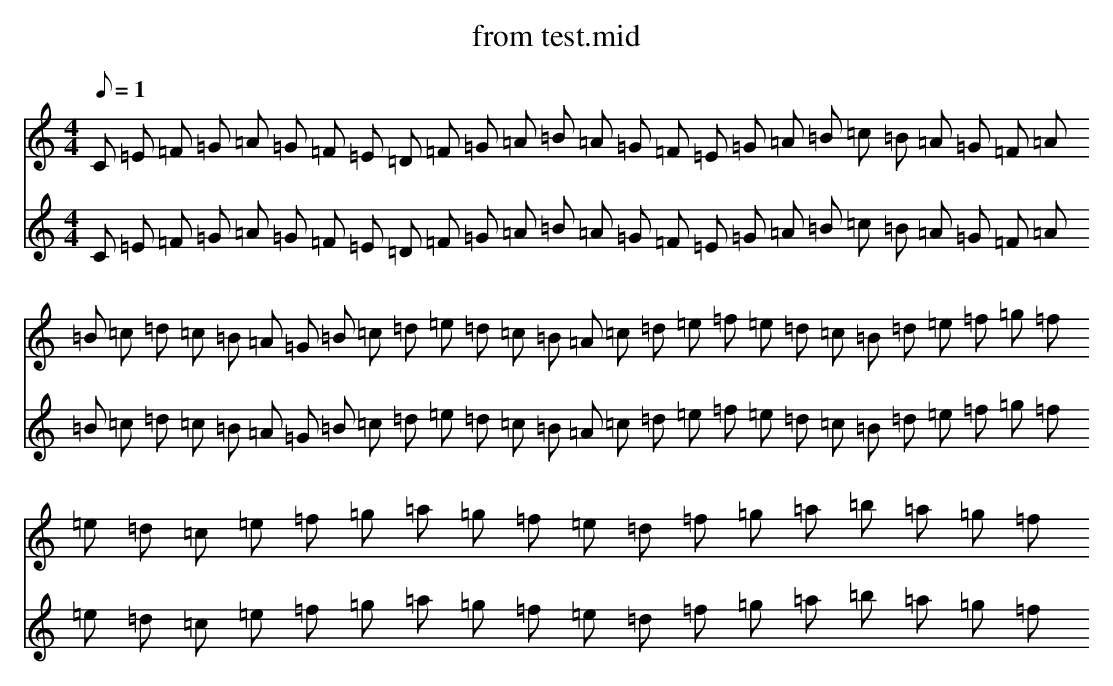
X:1
T: from test.mid
M: 4/4
L: 1
Q:1=120
K:C
V:1
C =E =F =G =A =G =F =E =D =F =G =A =B =A =G =F =E =G =A =B =c =B =A =G =F =A =B =c =d =c =B =A =G =B =c =d =e =d =c =B =A =c =d =e =f =e =d =c =B =d =e =f =g =f =e =d =c =e =f =g =a =g =f =e =d =f =g =a =b =a =g =f
V:2
C =E =F =G =A =G =F =E =D =F =G =A =B =A =G =F =E =G =A =B =c =B =A =G =F =A =B =c =d =c =B =A =G =B =c =d =e =d =c =B =A =c =d =e =f =e =d =c =B =d =e =f =g =f =e =d =c =e =f =g =a =g =f =e =d =f =g =a =b =a =g =f
